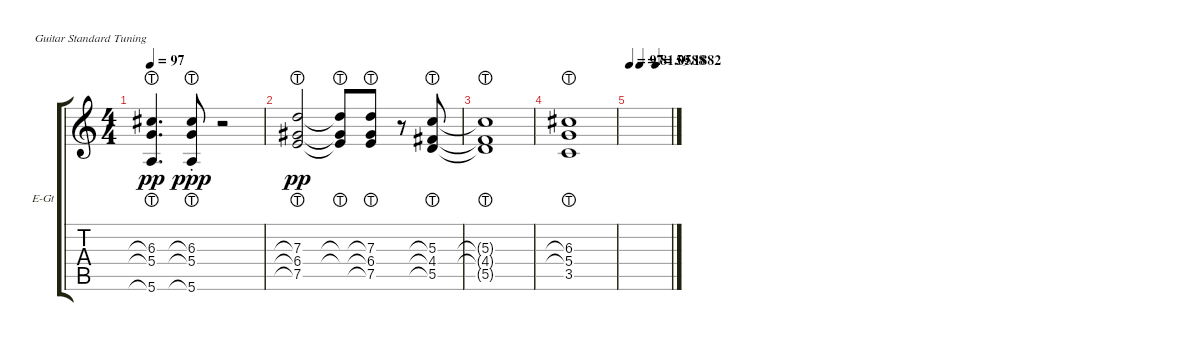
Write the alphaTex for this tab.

\bracketExtendMode groupsimilarinstruments
\firstSystemTrackNameOrientation horizontal
\otherSystemsTrackNameOrientation horizontal
\track ("Delay" "E-Gt") {instrument electricguitarclean}
\staff {score tabs}
\tuning (E4 B3 G3 D3 A2 E2)
\ts (4 4)
\tempo 97
\clef g2
\ks c
(5.6{lht} 5.4{lht} 6.3{lht}).4{d dy pp} (5.6{lht st} 5.4{lht st} 6.3{lht}).8{dy ppp} r.2 |
(6.4{lht} 7.3{lht} 7.5{lht}).2{dy pp} (6.4{lht t} 7.3{lht t} 7.5{t}).8 (6.4{lht} 7.3{lht} 7.5{lht}).8 r.8 (4.4{lht} 5.3{lht} 5.5{lht}).8 |
(4.4{lht t} 5.3{lht t} 5.5{t}).1 |
(5.4{lht} 6.3{lht} 3.5).1 |
\tempo 97
\tempo (81.0588 0.25)
\tempo (59.1882 0.6375)
